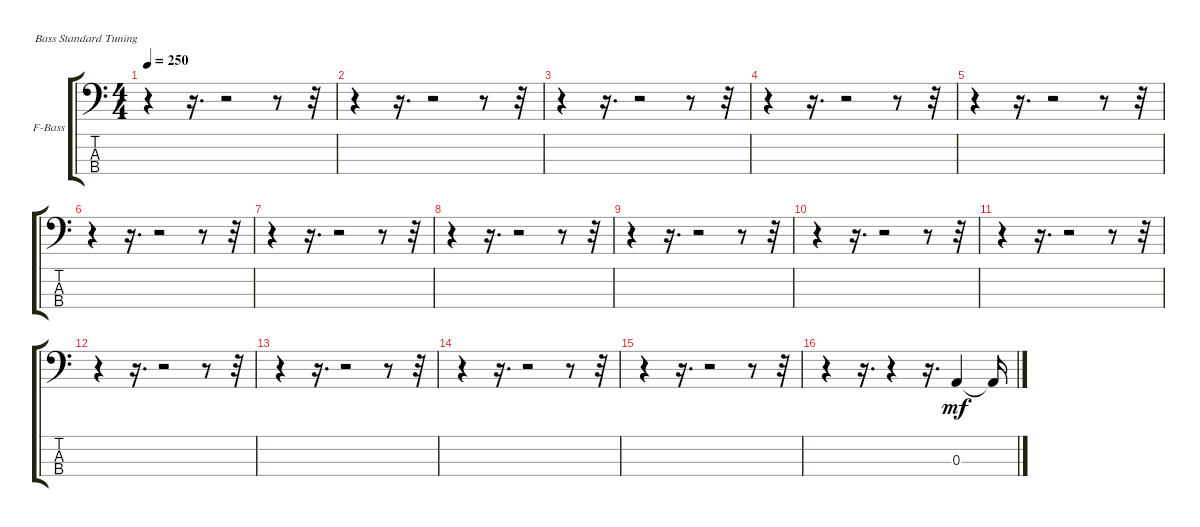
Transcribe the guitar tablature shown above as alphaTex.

\bracketExtendMode groupsimilarinstruments
\firstSystemTrackNameOrientation horizontal
\otherSystemsTrackNameOrientation horizontal
\track ("Bass" "F-Bass") {instrument acousticbass}
\staff {score tabs}
\tuning (G2 D2 A1 E1)
\ts (4 4)
\tempo 250
\clef f4
\ks c
r.4{dy mf} r.16{d} r.2 r.8 r.32 |
r.4 r.16{d} r.2 r.8 r.32 |
r.4 r.16{d} r.2 r.8 r.32 |
r.4 r.16{d} r.2 r.8 r.32 |
r.4 r.16{d} r.2 r.8 r.32 |
r.4 r.16{d} r.2 r.8 r.32 |
r.4 r.16{d} r.2 r.8 r.32 |
r.4 r.16{d} r.2 r.8 r.32 |
r.4 r.16{d} r.2 r.8 r.32 |
r.4 r.16{d} r.2 r.8 r.32 |
r.4 r.16{d} r.2 r.8 r.32 |
r.4 r.16{d} r.2 r.8 r.32 |
r.4 r.16{d} r.2 r.8 r.32 |
r.4 r.16{d} r.2 r.8 r.32 |
r.4 r.16{d} r.2 r.8 r.32 |
r.4 r.16{d} r.4 r.16{d} 0.3.4 0.3{t}.16
